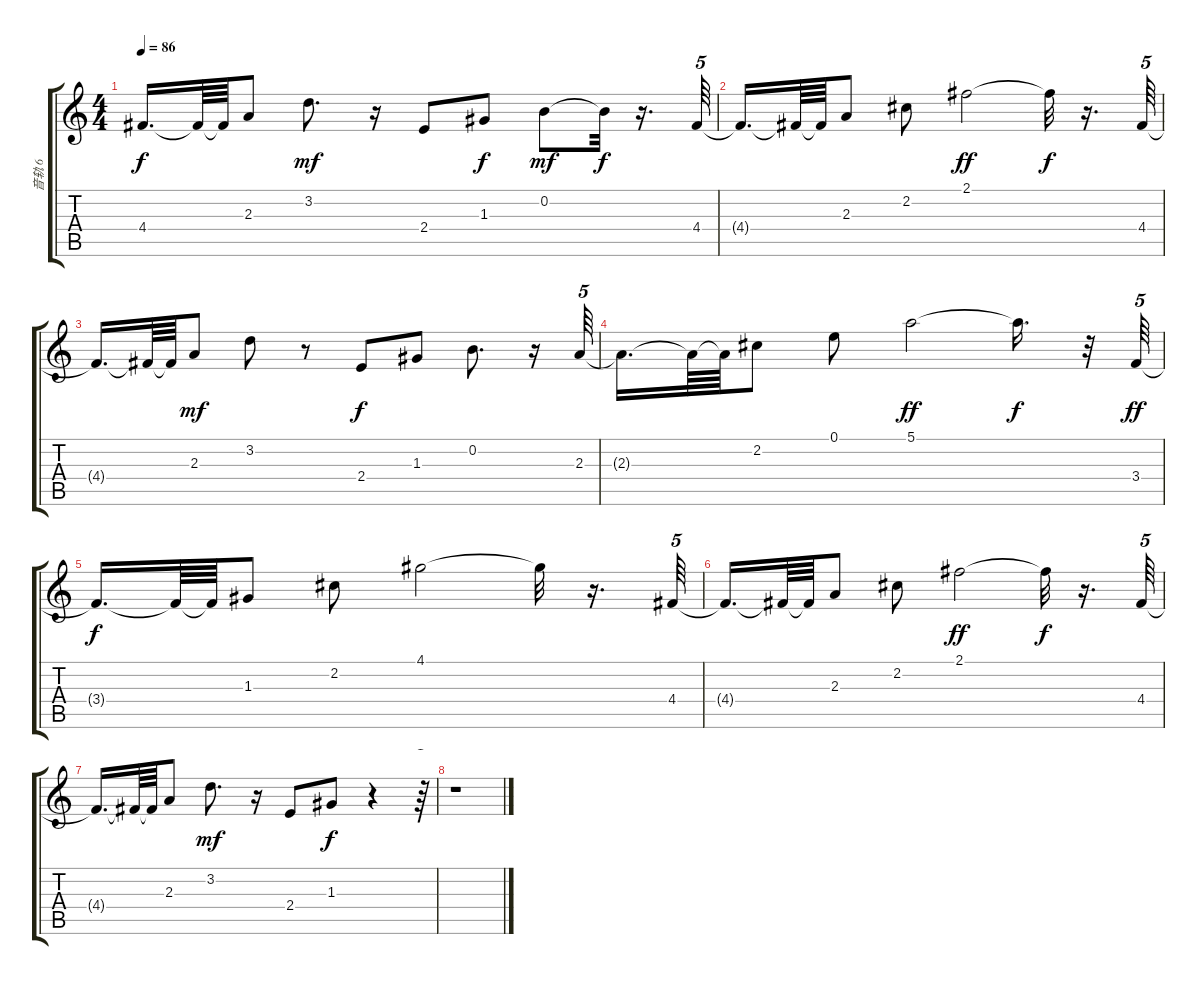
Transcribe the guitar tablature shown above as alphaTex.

\track ("音轨 6" "音轨 6") {instrument acousticguitarsteel}
\staff {score tabs}
\tuning (E4 B3 G3 D3 A2 E2) {hide}
\ts (4 4)
\tempo 86
\clef g2
\ks c
4.4{t}.16{d dy f} 4.4{t}.64 4.4{t}.64 2.3.8 3.2.8{d dy mf} r.16 2.4.8 1.3.8{dy f} 0.2.8{dy mf} 0.2{t}.32{dy f} r.16{d} 4.4.64{tu (5 4)} |
4.4{t}.16{d} 4.4{t}.64 4.4{t}.64 2.3.8 2.2.8 2.1.2{dy ff} 2.1{t}.32{dy f} r.16{d} 4.4.64{tu (5 4)} |
4.4{t}.16{d} 4.4{t}.64 4.4{t}.64 2.3.8{dy mf} 3.2.8 r.8 2.4.8{dy f} 1.3.8 0.2.8{d} r.16 2.3.64{tu (5 4)} |
2.3{t}.16{d} 2.3{t}.64 2.3{t}.64 2.2.8 0.1.8 5.1.2{dy ff} 5.1{t}.16{d dy f} r.32 3.4.64{tu (5 4) dy ff} |
3.4{t}.16{d dy f} 3.4{t}.64 3.4{t}.64 1.3.8 2.2.8 4.1.2 4.1{t}.32 r.16{d} 4.4.64{tu (5 4)} |
4.4{t}.16{d} 4.4{t}.64 4.4{t}.64 2.3.8 2.2.8 2.1.2{dy ff} 2.1{t}.32{dy f} r.16{d} 4.4.64{tu (5 4)} |
4.4{t}.16{d} 4.4{t}.64 4.4{t}.64 2.3.8 3.2.8{d dy mf} r.16 2.4.8 1.3.8{dy f} r.4 r.64{tu (5 4)} |
r.1
